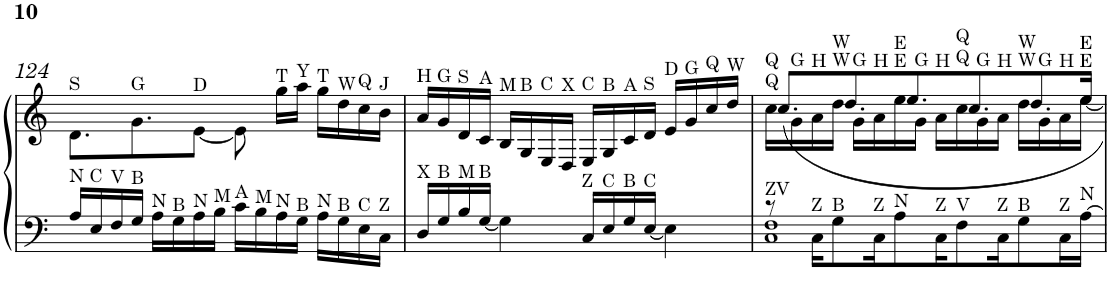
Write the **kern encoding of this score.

**kern	**kern
*part1	*part1
*staff2	*staff1
*I"Klavier	*
*I'Klav.	*
!!LO:PB:g=z
*clefF4	*clefG2
*k[]	*k[]
*a:	*a:
*M4/4	*M4/4
=124	=124
!	!LO:TX:a:t=S
!LO:TX:a:t=N	!
16A/LL	8.d\L
!LO:TX:a:t=C	!
16E/	.
!LO:TX:a:t=V	!
16F/	.
!	!LO:TX:a:t=G
!LO:TX:a:t=B	!
16G/JJ	8.g\
!LO:TX:a:t=N	!
16A\LL	.
!LO:TX:a:t=B	!
16G\	.
!	!LO:TX:a:t=D
!LO:TX:a:t=N	!
16A\	[<8e\J
!LO:TX:a:t=M	!
16B\JJ	.
!LO:TX:a:t=A	!
16c\LL	8e\]
!LO:TX:a:t=M	!
16B\	.
!	!LO:TX:a:t=T
!LO:TX:a:t=N	!
16A\	16gg\LL
!	!LO:TX:a:t=Y
!LO:TX:a:t=B	!
16G\JJ	16aa\JJ
!	!LO:TX:a:t=T
!LO:TX:a:t=N	!
16A\LL	16gg\LL
!	!LO:TX:a:t=W
!LO:TX:a:t=B	!
16G\	16dd\
!	!LO:TX:a:t=Q
!LO:TX:a:t=C	!
16E\	16cc\
!	!LO:TX:a:t=J
!LO:TX:a:t=Z	!
16C\JJ	16b\JJ
=125	=125
!	!LO:TX:a:t=H
!LO:TX:a:t=X	!
16D/LL	16a/LL
!	!LO:TX:a:t=G
!LO:TX:a:t=B	!
16G/	16g/
!	!LO:TX:a:t=S
!LO:TX:a:t=M	!
16B/	16d/
!	!LO:TX:a:t=A
!LO:TX:a:t=B	!
[<16G/JJ	16c/JJ
!	!LO:TX:a:t=M
4G\]	16B/LL
!	!LO:TX:a:t=B
.	16G/
!	!LO:TX:a:t=C
.	16E/
!	!LO:TX:a:t=X
.	16D/JJ
!	!LO:TX:a:t=C
!LO:TX:a:t=Z	!
16C/LL	16E/LL
!	!LO:TX:a:t=B
!LO:TX:a:t=C	!
16E/	16G/
!	!LO:TX:a:t=A
!LO:TX:a:t=B	!
16G/	16c/
!	!LO:TX:a:t=S
!LO:TX:a:t=C	!
[<16E/JJ	16d/JJ
!	!LO:TX:a:t=D
4E\]	16e/LL
!	!LO:TX:a:t=G
.	16g/
!	!LO:TX:a:t=Q
.	16cc/
!	!LO:TX:a:t=W
.	16dd/JJ
=126	=126
*^	*^
!	!	!LO:TX:a:t=Q	!
!	!	!LO:TX:a:t=Q	!
!LO:TX:a:t=ZV	!	!	!
8r	1C 1F	16cc\LL	8.cc/L
!	!	!LO:TX:a:t=G	!
.	.	16g\	.
!	!	!LO:TX:a:t=H	!
!LO:TX:a:t=Z	!	!	!
16C\KL	.	16a\	.
!	!	!LO:TX:a:t=W	!
!	!	!LO:TX:a:t=W	!
!LO:TX:a:t=B	!	!	!
8G\	.	16dd\JJ	8.dd/
!	!	!LO:TX:a:t=G	!
.	.	16g\LL	.
!	!	!LO:TX:a:t=H	!
!LO:TX:a:t=Z	!	!	!
16C\K	.	16a\	.
!	!	!LO:TX:a:t=E	!
!	!	!LO:TX:a:t=E	!
!LO:TX:a:t=N	!	!	!
8A\	.	16ee\	8.ee/
!	!	!LO:TX:a:t=G	!
.	.	16g\JJ	.
!	!	!LO:TX:a:t=H	!
!LO:TX:a:t=Z	!	!	!
16C\K	.	16a\LL	.
!	!	!LO:TX:a:t=Q	!
!	!	!LO:TX:a:t=Q	!
!LO:TX:a:t=V	!	!	!
8F\	.	16cc\	8.cc/
!	!	!LO:TX:a:t=G	!
.	.	16g\	.
!	!	!LO:TX:a:t=H	!
!LO:TX:a:t=Z	!	!	!
16C\K	.	16a\JJ	.
!	!	!LO:TX:a:t=W	!
!	!	!LO:TX:a:t=W	!
!LO:TX:a:t=B	!	!	!
8G\	.	16dd\LL	8.dd/
!	!	!LO:TX:a:t=G	!
.	.	16g\	.
!	!	!LO:TX:a:t=H	!
!LO:TX:a:t=Z	!	!	!
16C\L	.	16a\	.
!	!	!LO:TX:a:t=E	!
!	!	!LO:TX:a:t=E	!
!LO:TX:a:t=N	!	!	!
[>16A\JJ	.	16ee\JJ	[<16ee/Jk
*v	*v	*	*
*	*v	*v
=	=
*-	*-
